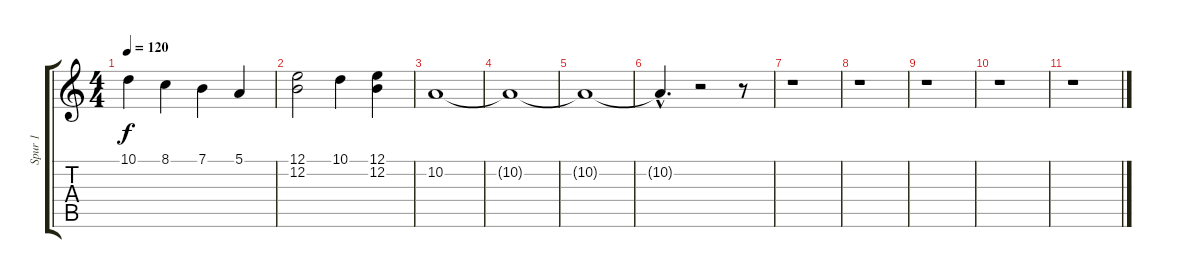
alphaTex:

\track ("Spur 1" "Spur 1") {instrument stringensemble1}
\staff {score tabs}
\tuning (E4 B3 G3 D3 A2 E2) {hide}
\ts (4 4)
\tempo 120
\clef g2
\ks c
10.1.4{dy f} 8.1.4 7.1.4 5.1.4 |
(12.1 12.2).2 10.1.4 (12.1 12.2).4 |
10.2.1 |
10.2{t}.1 |
10.2{t}.1 |
10.2{hac t}.4{d} r.2 r.8 |
r.1 |
r.1 |
r.1 |
r.1 |
r.1
